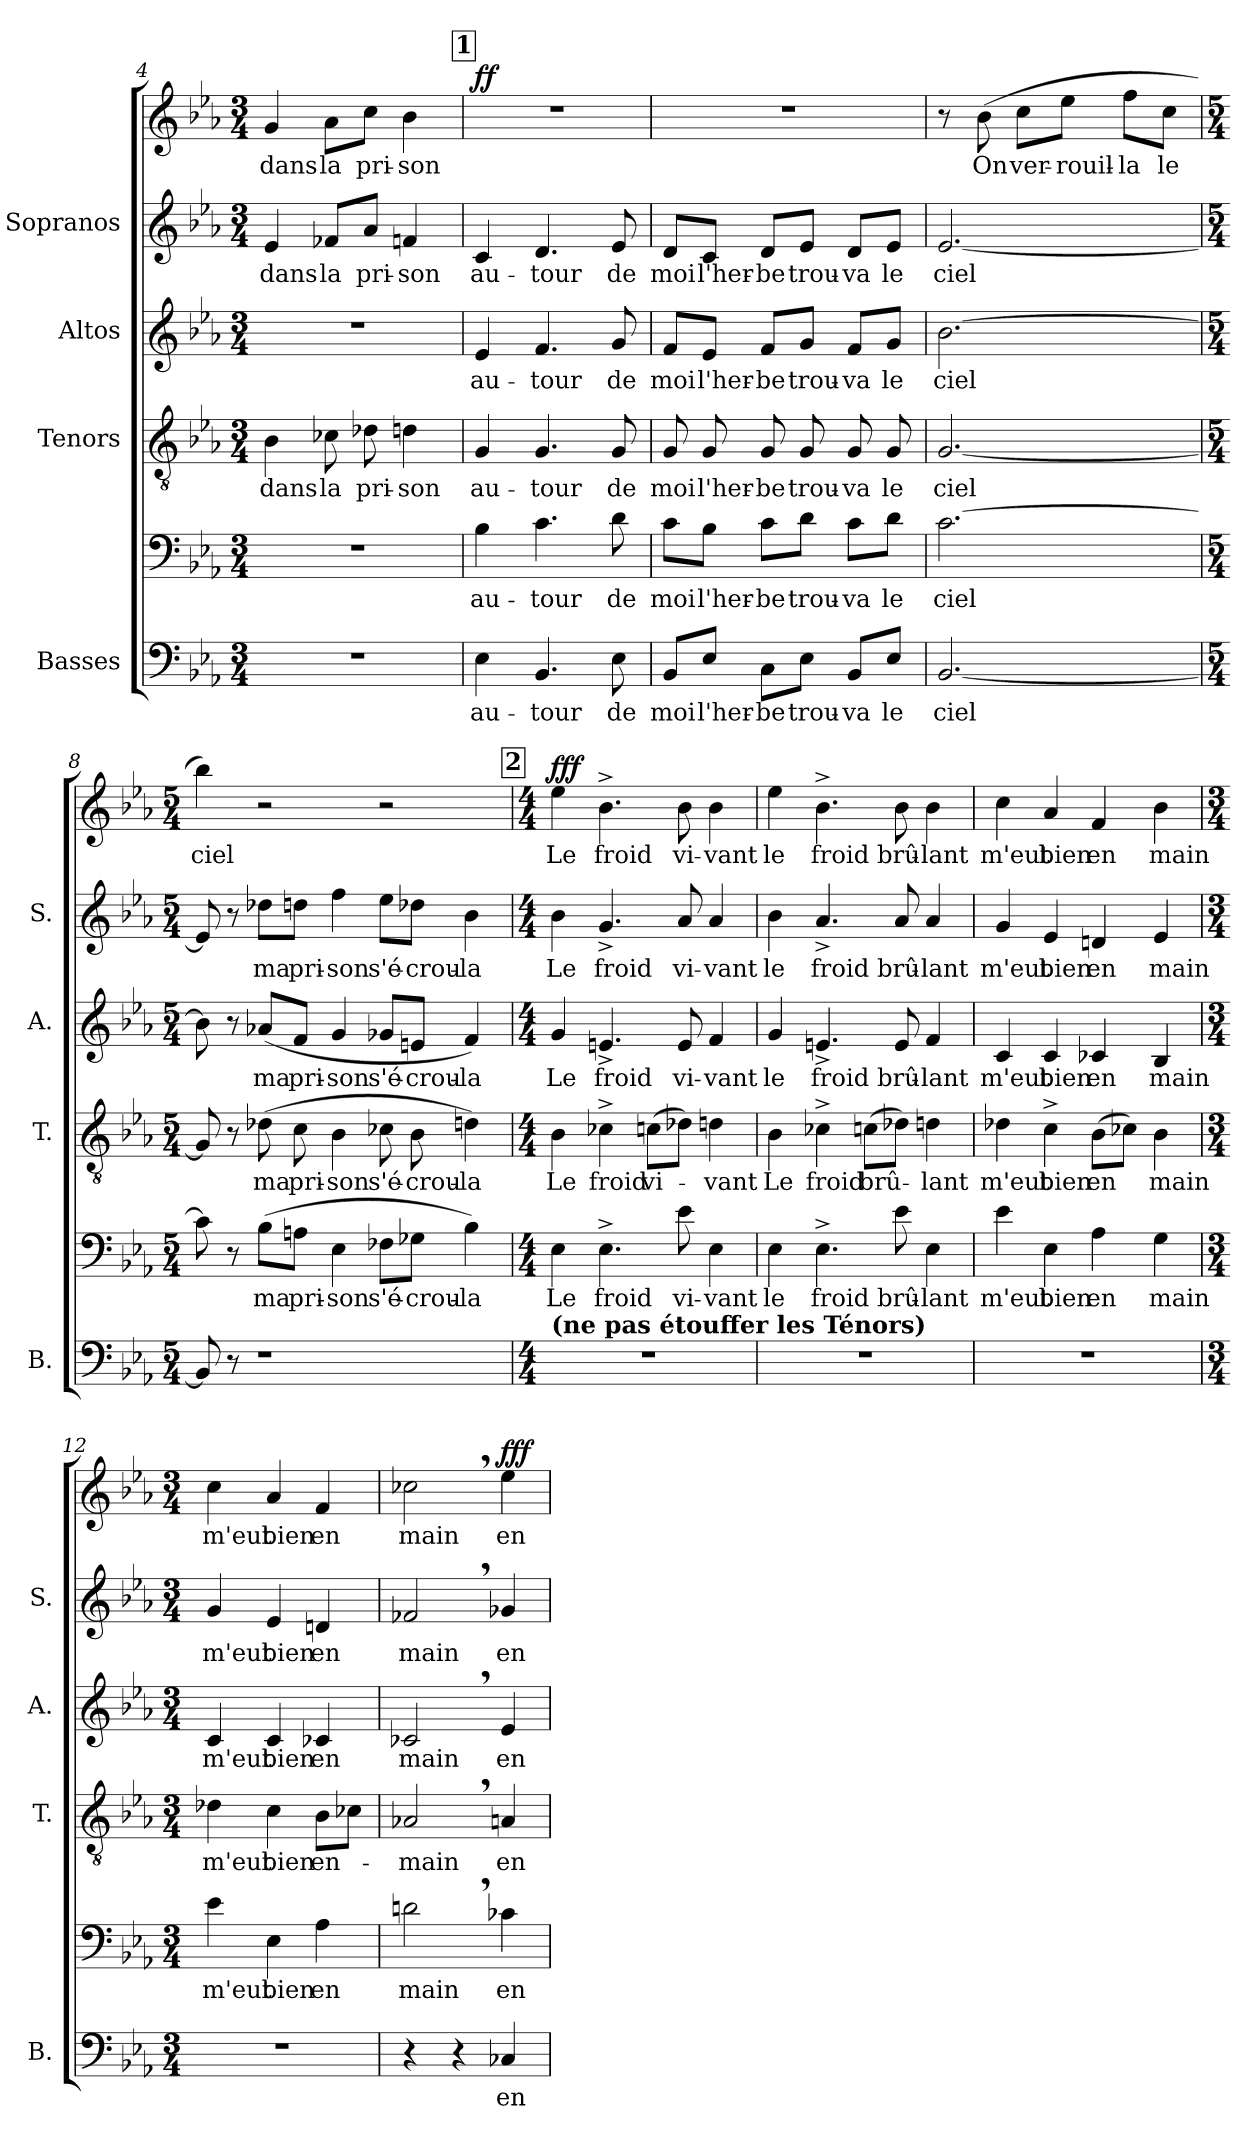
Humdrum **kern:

**kern	**text	**kern	**text	**kern	**text	**kern	**text	**kern	**text	**kern	**text	**dynam
*part4	*part4	*part4	*part4	*part3	*part3	*part2	*part2	*part1	*part1	*part1	*part1	*part1
*staff6	*staff6	*staff5	*staff5	*staff4	*staff4	*staff3	*staff3	*staff2	*staff2	*staff1	*staff1	*staff1/2
*I"Basses	*	*	*	*I"Tenors	*	*I"Altos	*	*I"Sopranos	*	*	*	*
*I'B.	*	*	*	*I'T.	*	*I'A.	*	*I'S.	*	*	*	*
*clefF4	*	*clefF4	*	*clefGv2	*	*clefG2	*	*clefG2	*	*clefG2	*	*
*k[b-e-a-]	*	*k[b-e-a-]	*	*k[b-e-a-]	*	*k[b-e-a-]	*	*k[b-e-a-]	*	*k[b-e-a-]	*	*
*M3/4	*	*M3/4	*	*M3/4	*	*M3/4	*	*M3/4	*	*M3/4	*	*
=4	=4	=4	=4	=4	=4	=4	=4	=4	=4	=4	=4	=4
!	!	!	!	!	!LO:LY:b	!	!	!	!LO:LY:b	!	!LO:LY:b	!
2.r	.	2.r	.	4B-\	dans	2.r	.	4e-/	dans	4g/	dans	.
!	!	!	!	!	!LO:LY:b	!	!	!	!LO:LY:b	!	!LO:LY:b	!
.	.	.	.	8c-X\	la	.	.	8f-X/L	la	8a-\L	la	.
!	!	!	!	!	!LO:LY:b	!	!	!	!LO:LY:b	!	!LO:LY:b	!
.	.	.	.	8d-X\	pri-	.	.	8a-/J	pri-	8cc\J	pri-	.
!	!	!	!	!	!LO:LY:b	!	!	!	!LO:LY:b	!	!LO:LY:b	!
.	.	.	.	4dn\	-son	.	.	4fn/	-son	4b-\	-son	.
!!LO:REH:place=s1:a:B:fs=14:t=1
=5	=5	=5	=5	=5	=5	=5	=5	=5	=5	=5	=5	=5
!	!LO:LY:b	!	!LO:LY:b	!	!LO:LY:b	!	!LO:LY:b	!	!LO:LY:b	!	!	!LO:DY:a
4E-\	au-	4B-\	au-	4G/	au-	4e-/	au-	4c/	au-	2.r	.	ff
!	!LO:LY:b	!	!LO:LY:b	!	!LO:LY:b	!	!LO:LY:b	!	!LO:LY:b	!	!	!
4.BB-/	-tour	4.c\	-tour	4.G/	-tour	4.f/	-tour	4.d/	-tour	.	.	.
!	!LO:LY:b	!	!LO:LY:b	!	!LO:LY:b	!	!LO:LY:b	!	!LO:LY:b	!	!	!
8E-\	de	8d\	de	8G/	de	8g/	de	8e-/	de	.	.	.
!!LO:LB:g=z
=6	=6	=6	=6	=6	=6	=6	=6	=6	=6	=6	=6	=6
!	!LO:LY:b	!	!LO:LY:b	!	!LO:LY:b	!	!LO:LY:b	!	!LO:LY:b	!	!	!
8BB-/L	moi	8c\L	moi	8G/	moi	8f/L	moi	8d/L	moi	2.r	.	.
!	!LO:LY:b	!	!LO:LY:b	!	!LO:LY:b	!	!LO:LY:b	!	!LO:LY:b	!	!	!
8E-/J	l'her-	8B-\J	l'her-	8G/	l'her-	8e-/J	l'her-	8c/J	l'her-	.	.	.
!	!LO:LY:b	!	!LO:LY:b	!	!LO:LY:b	!	!LO:LY:b	!	!LO:LY:b	!	!	!
8C\L	-be	8c\L	-be	8G/	-be	8f/L	-be	8d/L	-be	.	.	.
!	!LO:LY:b	!	!LO:LY:b	!	!LO:LY:b	!	!LO:LY:b	!	!LO:LY:b	!	!	!
8E-\J	trou-	8d\J	trou-	8G/	trou-	8g/J	trou-	8e-/J	trou-	.	.	.
!	!LO:LY:b	!	!LO:LY:b	!	!LO:LY:b	!	!LO:LY:b	!	!LO:LY:b	!	!	!
8BB-/L	-va	8c\L	-va	8G/	-va	8f/L	-va	8d/L	-va	.	.	.
!	!LO:LY:b	!	!LO:LY:b	!	!LO:LY:b	!	!LO:LY:b	!	!LO:LY:b	!	!	!
8E-/J	le	8d\J	le	8G/	le	8g/J	le	8e-/J	le	.	.	.
=7	=7	=7	=7	=7	=7	=7	=7	=7	=7	=7	=7	=7
!	!LO:LY:b	!	!LO:LY:b	!	!LO:LY:b	!	!LO:LY:b	!	!LO:LY:b	!	!	!
[2.BB-/	ciel	[2.c\	ciel	[2.G/	ciel	[2.b-\	ciel	[2.e-/	ciel	8r	.	.
!	!	!	!	!	!	!	!	!	!	!	!LO:LY:b	!
.	.	.	.	.	.	.	.	.	.	(>8b-\	On	.
!	!	!	!	!	!	!	!	!	!	!	!LO:LY:b	!
.	.	.	.	.	.	.	.	.	.	8cc\L	ver-	.
!	!	!	!	!	!	!	!	!	!	!	!LO:LY:b	!
.	.	.	.	.	.	.	.	.	.	8ee-\J	-rouil-	.
!	!	!	!	!	!	!	!	!	!	!	!LO:LY:b	!
.	.	.	.	.	.	.	.	.	.	8ff\L	-la	.
!	!	!	!	!	!	!	!	!	!	!	!LO:LY:b	!
.	.	.	.	.	.	.	.	.	.	8cc\J	le	.
=8	=8	=8	=8	=8	=8	=8	=8	=8	=8	=8	=8	=8
*M5/4	*	*M5/4	*	*M5/4	*	*M5/4	*	*M5/4	*	*M5/4	*	*
!	!	!	!	!	!	!	!	!	!	!	!LO:LY:b	!
8BB-/]	.	8c\]	.	8G/]	.	8b-\]	.	8e-/]	.	4bb-\)	ciel	.
8r	.	8r	.	8r	.	8r	.	8r	.	.	.	.
!	!	!	!LO:LY:b	!	!LO:LY:b	!	!LO:LY:b	!	!LO:LY:b	!	!	!
1r	.	(>8B-\L	ma	(>8d-X\	ma	(>8a-X/L	ma	8dd-X\L	ma	2r	.	.
!	!	!	!LO:LY:b	!	!LO:LY:b	!	!LO:LY:b	!	!LO:LY:b	!	!	!
.	.	8An\J	pri-	8c\	pri-	8f/J	pri-	8ddn\J	pri-	.	.	.
!	!	!	!LO:LY:b	!	!LO:LY:b	!	!LO:LY:b	!	!LO:LY:b	!	!	!
.	.	4E-\	-son	4B-\	-son	4g/	-son	4ff\	-son	.	.	.
!	!	!	!LO:LY:b	!	!LO:LY:b	!	!LO:LY:b	!	!LO:LY:b	!	!	!
.	.	8F-X\L	s'é-	8c-X\	s'é-	8g-X/L	s'é-	8ee-\L	s'é-	2r	.	.
!	!	!	!LO:LY:b	!	!LO:LY:b	!	!LO:LY:b	!	!LO:LY:b	!	!	!
.	.	8G-X\J	-crou-	8B-\	-crou-	8en/J	-crou-	8dd-X\J	-crou-	.	.	.
!	!	!	!LO:LY:b	!	!LO:LY:b	!	!LO:LY:b	!	!LO:LY:b	!	!	!
.	.	4B-\)	-la	4dn\)	-la	4f/)	-la	4b-\	-la	.	.	.
!!LO:PB:g=z
!!LO:REH:place=s1:a:B:fs=14:t=2
=9	=9	=9	=9	=9	=9	=9	=9	=9	=9	=9	=9	=9
*M4/4	*	*M4/4	*	*M4/4	*	*M4/4	*	*M4/4	*	*M4/4	*	*
!LO:TX:a:B:t=(ne pas étouffer les Ténors)	!	!	!	!	!	!	!	!	!	!	!	!
!	!	!	!LO:LY:b	!	!LO:LY:b	!	!LO:LY:b	!	!LO:LY:b	!	!LO:LY:b	!LO:DY:a
1r	.	4E-\	Le	4B-\	Le	4g/	Le	4b-\	Le	4ee-\	Le	fff
!	!	!	!LO:LY:b	!	!LO:LY:b	!	!LO:LY:b	!	!LO:LY:b	!	!LO:LY:b	!
.	.	4.E-^\	froid	4c-X^\	froid	4.en^/	froid	4.g^/	froid	4.b-^\	froid	.
!	!	!	!	!	!LO:LY:b	!	!	!	!	!	!	!
.	.	.	.	(>8cn\L	vi-	.	.	.	.	.	.	.
!	!	!	!LO:LY:b	!	!	!	!LO:LY:b	!	!LO:LY:b	!	!LO:LY:b	!
.	.	8e-i\	vi-	8d-X\J)	.	8e/	vi-	8a-/	vi-	8b-\	vi-	.
!	!	!	!LO:LY:b	!	!LO:LY:b	!	!LO:LY:b	!	!LO:LY:b	!	!LO:LY:b	!
.	.	4E-\	-vant	4dn\	-vant	4f/	-vant	4a-/	-vant	4b-\	-vant	.
=10	=10	=10	=10	=10	=10	=10	=10	=10	=10	=10	=10	=10
!	!	!	!LO:LY:b	!	!LO:LY:b	!	!LO:LY:b	!	!LO:LY:b	!	!LO:LY:b	!
1r	.	4E-\	le	4B-\	Le	4g/	le	4b-\	le	4ee-\	le	.
!	!	!	!LO:LY:b	!	!LO:LY:b	!	!LO:LY:b	!	!LO:LY:b	!	!LO:LY:b	!
.	.	4.E-^\	froid	4c-X^\	froid	4.en^/	froid	4.a-^/	froid	4.b-^\	froid	.
!	!	!	!	!	!LO:LY:b	!	!	!	!	!	!	!
.	.	.	.	(>8cn\L	brû-	.	.	.	.	.	.	.
!	!	!	!LO:LY:b	!	!	!	!LO:LY:b	!	!LO:LY:b	!	!LO:LY:b	!
.	.	8e-i\	brû-	8d-X\J)	.	8e/	brû-	8a-/	brû-	8b-\	brû-	.
!	!	!	!LO:LY:b	!	!LO:LY:b	!	!LO:LY:b	!	!LO:LY:b	!	!LO:LY:b	!
.	.	4E-\	-lant	4dn\	-lant	4f/	-lant	4a-/	-lant	4b-\	-lant	.
=11	=11	=11	=11	=11	=11	=11	=11	=11	=11	=11	=11	=11
!	!	!	!LO:LY:b	!	!LO:LY:b	!	!LO:LY:b	!	!LO:LY:b	!	!LO:LY:b	!
1r	.	4e-\	m'eut	4d-X\	m'eut	4c/	m'eut	4g/	m'eut	4cc\	m'eut	.
!	!	!	!LO:LY:b	!	!LO:LY:b	!	!LO:LY:b	!	!LO:LY:b	!	!LO:LY:b	!
.	.	4E-\	bien	4c^\	bien	4c/	bien	4e-/	bien	4a-/	bien	.
!	!	!	!LO:LY:b	!	!LO:LY:b	!	!LO:LY:b	!	!LO:LY:b	!	!LO:LY:b	!
.	.	4A-\	en	(>8B-\L	en	4c-X/	en	4dn/	en	4f/	en	.
.	.	.	.	8c-X\J)	.	.	.	.	.	.	.	.
!	!	!	!LO:LY:b	!	!LO:LY:b	!	!LO:LY:b	!	!LO:LY:b	!	!LO:LY:b	!
.	.	4G\	main	4B-\	main	4B-/	main	4e-/	main	4b-\	main	.
!!LO:LB:g=z
=12	=12	=12	=12	=12	=12	=12	=12	=12	=12	=12	=12	=12
*M3/4	*	*M3/4	*	*M3/4	*	*M3/4	*	*M3/4	*	*M3/4	*	*
!	!	!	!LO:LY:b	!	!LO:LY:b	!	!LO:LY:b	!	!LO:LY:b	!	!LO:LY:b	!
2.r	.	4e-\	m'eut	4d-X\	m'eut	4c/	m'eut	4g/	m'eut	4cc\	m'eut	.
!	!	!	!LO:LY:b	!	!LO:LY:b	!	!LO:LY:b	!	!LO:LY:b	!	!LO:LY:b	!
.	.	4E-\	bien	4c\	bien	4c/	bien	4e-/	bien	4a-/	bien	.
!	!	!	!LO:LY:b	!	!LO:LY:b	!	!LO:LY:b	!	!LO:LY:b	!	!LO:LY:b	!
.	.	4A-\	en	8B-\L	en-	4c-X/	en	4dn/	en	4f/	en	.
.	.	.	.	8c-X\J	.	.	.	.	.	.	.	.
=13	=13	=13	=13	=13	=13	=13	=13	=13	=13	=13	=13	=13
!	!	!	!LO:LY:b	!	!LO:LY:b	!	!LO:LY:b	!	!LO:LY:b	!	!LO:LY:b	!
4r	.	2dn,\	main	2A-X,/	-main	2c-X,/	main	2f-X,/	main	2cc-X,\	main	.
4r	.	.	.	.	.	.	.	.	.	.	.	.
!	!LO:LY:b	!	!LO:LY:b	!	!LO:LY:b	!	!LO:LY:b	!	!LO:LY:b	!	!LO:LY:b	!LO:DY:a
4C-X/	en	4c-X\	en	4An/	en	4e-/	en	4g-X/	en	4ee-\	en	fff
=	=	=	=	=	=	=	=	=	=	=	=	=
*-	*-	*-	*-	*-	*-	*-	*-	*-	*-	*-	*-	*-
